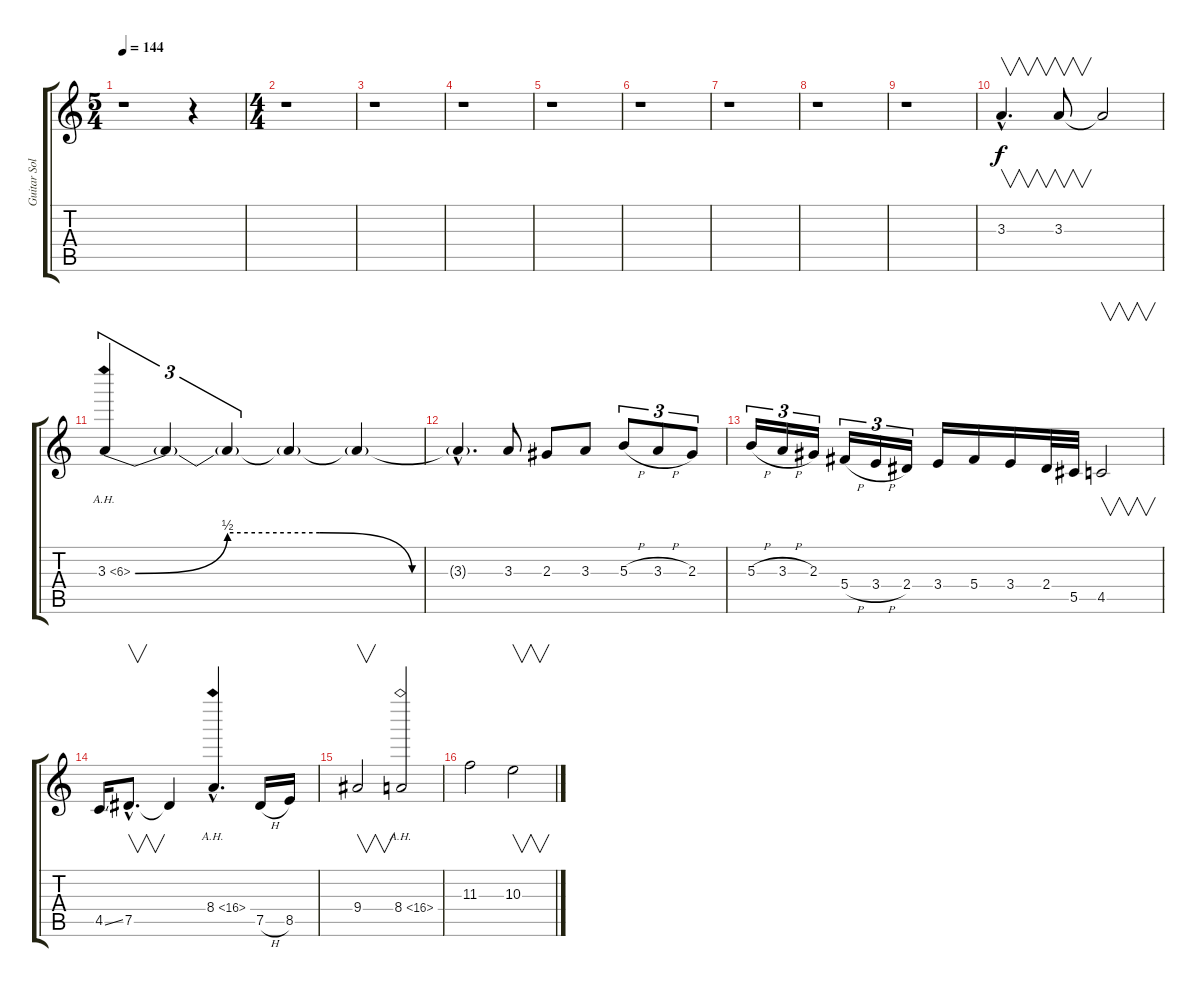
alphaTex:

\track ("Guitar Solo" "Guitar Sol") {instrument distortionguitar}
\staff {score tabs}
\tuning (Eb4 Bb3 Gb3 Db3 Ab2 Eb2) {hide}
\ts (5 4)
\tempo 144
\clef g2
\ks c
r.1{dy f} r.4 |
\ts (4 4)
r.1 |
r.1 |
r.1 |
r.1 |
r.1 |
r.1 |
r.1 |
r.1 |
3.3{hac}.4{v d} 3.3.8{v} 3.3{t}.2 |
3.3{be (custom 0 0 15 2 30 2 45 0 60 0) ah 3}.4{tu (3 2)} 3.3{t}.4{tu (3 2)} 3.3{t}.4{tu (3 2)} 3.3{t}.4 3.3{t}.4 |
3.3{hac t}.4{d} 3.3.8 2.3.8 3.3.8 5.3{h}.8{tu (3 2)} 3.3{h}.8{tu (3 2)} 2.3.8{tu (3 2)} |
5.3{h}.16{tu (3 2)} 3.3{h}.16{tu (3 2)} 2.3.16{tu (3 2)} 5.4{h}.16{tu (3 2)} 3.4{h}.16{tu (3 2)} 2.4.16{tu (3 2)} 3.4.16 5.4.16 3.4.16 2.4.32 5.5.32 4.5.2{v} |
4.5{ss}.16 7.5{hac}.8{v d} 7.5{t}.4 8.4{ah 8 hac}.4{d} 7.5{h}.16 8.5.16 |
9.4.2{v} 8.4{ah 8}.2 |
11.3.2 10.3.2{v}
